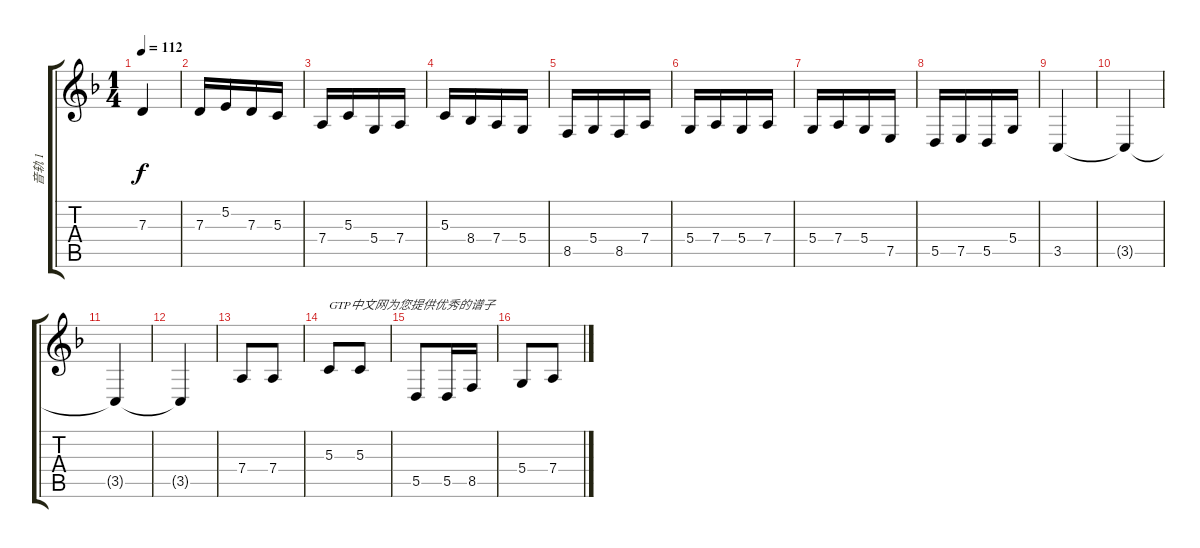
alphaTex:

\track ("音轨 1" "音轨 1") {instrument stringensemble1}
\staff {score tabs}
\tuning (E4 B3 G3 D3 A2 E2) {hide}
\ts (1 4)
\tempo 112
\clef g2
\ks f
7.3{t}.4{dy f} |
7.3.16 5.2.16 7.3.16 5.3.16 |
7.4.16 5.3.16 5.4.16 7.4.16 |
5.3.16 8.4.16 7.4.16 5.4.16 |
8.5.16 5.4.16 8.5.16 7.4.16 |
5.4.16 7.4.16 5.4.16 7.4.16 |
5.4.16 7.4.16 5.4.16 7.5.16 |
5.5.16 7.5.16 5.5.16 5.4.16 |
3.5.4 |
3.5{t}.4 |
3.5{t}.4 |
3.5{t}.4 |
7.4.8 7.4.8 |
5.3.8{txt "GTP中文网为您提供优秀的谱子"} 5.3.8 |
5.5.8 5.5.16 8.5.16 |
5.4.8 7.4.8
